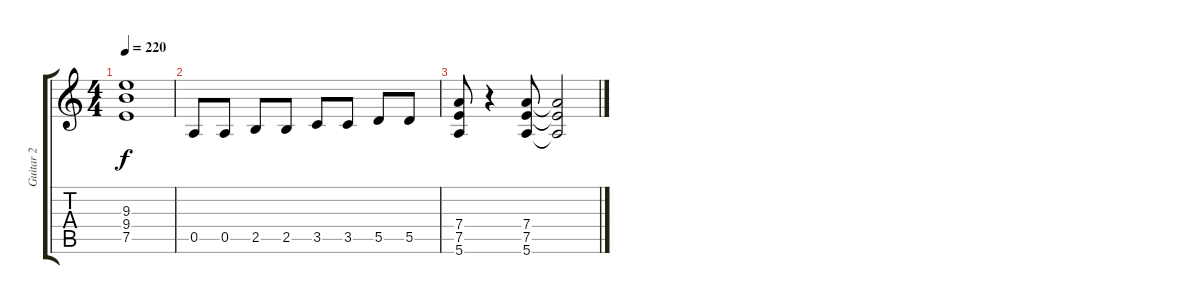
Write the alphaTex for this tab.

\track ("Guitar 2" "Guitar 2") {instrument distortionguitar}
\staff {score tabs}
\tuning (E4 B3 G3 D3 A2 E2) {hide}
\ts (4 4)
\tempo 220
\clef g2
\ks c
(9.3 9.4 7.5).1{dy f} |
0.5.8 0.5.8 2.5.8 2.5.8 3.5.8 3.5.8 5.5.8 5.5.8 |
(7.4 7.5 5.6).8 r.4 (7.4 7.5 5.6).8 (7.4{t} 7.5{t} 5.6{t}).2
